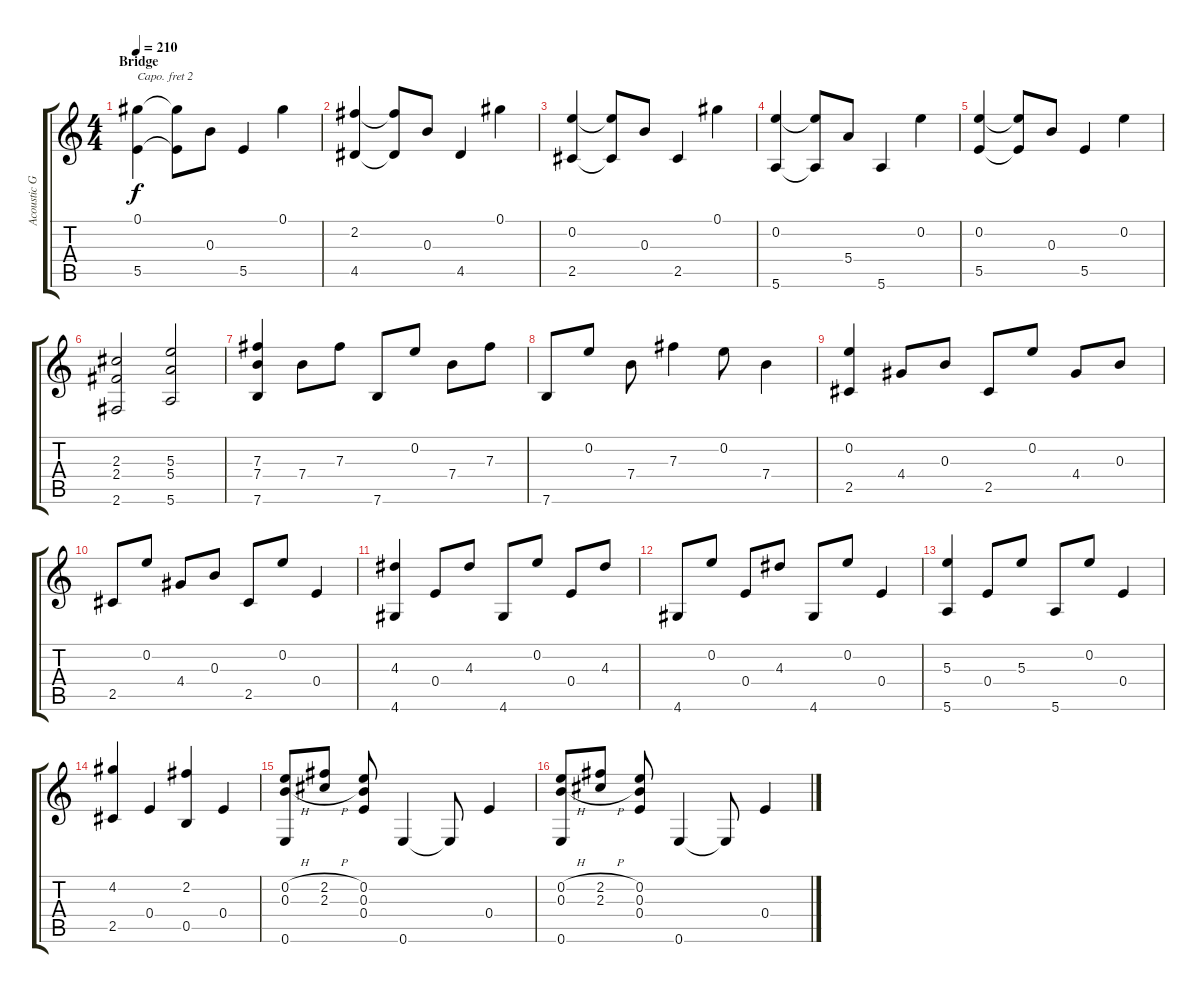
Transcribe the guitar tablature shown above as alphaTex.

\track ("Acoustic Guitar" "Acoustic G") {instrument acousticguitarnylon}
\staff {score tabs}
\capo 2
\tuning (Gb4 D4 A3 D3 A2 D2) {hide}
\ts (4 4)
\section ("" "Bridge")
\tempo 210
\clef g2
\ks c
(0.1 5.5).4{dy f} (0.1{t} 5.5{t}).8 0.3.8 5.5.4 0.1.4 |
(2.2 4.5).4 (2.2{t} 4.5{t}).8 0.3.8 4.5.4 0.1.4 |
(0.2 2.5).4 (0.2{t} 2.5{t}).8 0.3.8 2.5.4 0.1.4 |
(0.2 5.6).4 (0.2{t} 5.6{t}).8 5.4.8 5.6.4 0.2.4 |
(0.2 5.5).4 (0.2{t} 5.5{t}).8 0.3.8 5.5.4 0.2.4 |
(2.3 2.4 2.6).2 (5.3 5.4 5.6).2 |
(7.3 7.4 7.6).4 7.4.8 7.3.8 7.6.8 0.2.8 7.4.8 7.3.8 |
7.6.8 0.2.8 7.4.8 7.3.4 0.2.8 7.4.4 |
(0.2 2.5).4 4.4.8 0.3.8 2.5.8 0.2.8 4.4.8 0.3.8 |
2.5.8 0.2.8 4.4.8 0.3.8 2.5.8 0.2.8 0.4.4 |
(4.3 4.6).4 0.4.8 4.3.8 4.6.8 0.2.8 0.4.8 4.3.8 |
4.6.8 0.2.8 0.4.8 4.3.8 4.6.8 0.2.8 0.4.4 |
(5.3 5.6).4 0.4.8 5.3.8 5.6.8 0.2.8 0.4.4 |
(4.2 2.5).4 0.4.4 (2.2 0.5).4 0.4.4 |
(0.2{h} 0.3{h} 0.6).8 (2.2{h} 2.3{h}).8 (0.2 0.3 0.4).8 0.6.4 0.6{t}.8 0.4.4 |
(0.2{h} 0.3{h} 0.6).8 (2.2{h} 2.3{h}).8 (0.2 0.3 0.4).8 0.6.4 0.6{t}.8 0.4.4
